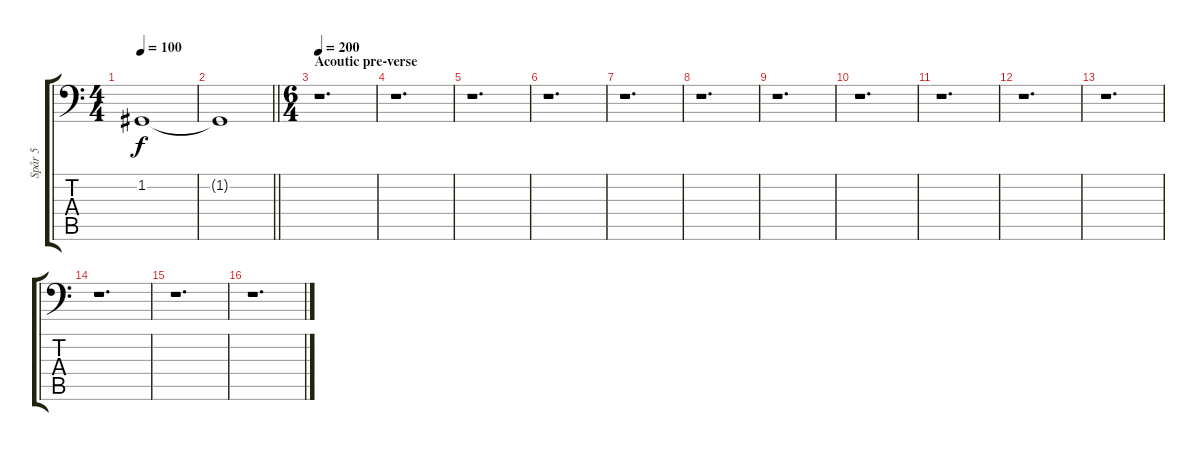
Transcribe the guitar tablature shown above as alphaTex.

\track ("Spår 5" "Spår 5") {instrument stringensemble1}
\staff {score tabs}
\tuning (C3 G2 D2 A1 E1 B0) {hide}
\ts (4 4)
\tempo 100
\clef f4
\ks c
1.2{t}.1{dy f} |
\barLineRight lightlight
1.2{t}.1 |
\ts (6 4)
\section ("" "Acoutic pre-verse")
\tempo 200
r.1{d} |
r.1{d} |
r.1{d} |
r.1{d} |
r.1{d} |
r.1{d} |
r.1{d} |
r.1{d} |
r.1{d} |
r.1{d} |
r.1{d} |
r.1{d} |
r.1{d} |
r.1{d}
